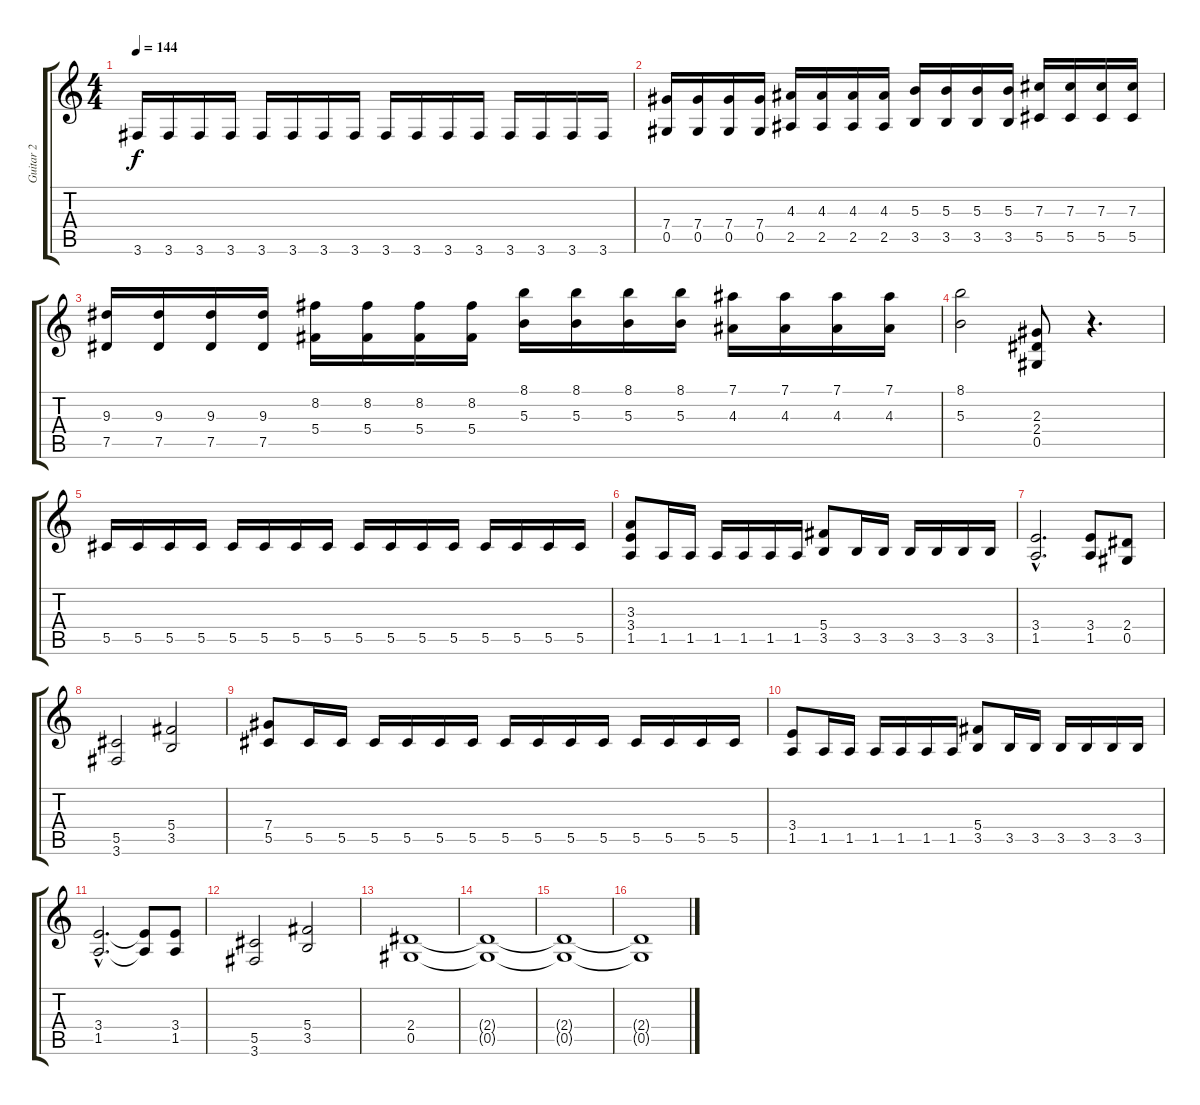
\track ("Guitar 2" "Guitar 2") {instrument distortionguitar}
\staff {score tabs}
\tuning (Eb4 Bb3 Gb3 Db3 Ab2 Eb2) {hide}
\ts (4 4)
\tempo 144
\clef g2
\ks c
3.6.16{dy f} 3.6.16 3.6.16 3.6.16 3.6.16 3.6.16 3.6.16 3.6.16 3.6.16 3.6.16 3.6.16 3.6.16 3.6.16 3.6.16 3.6.16 3.6.16 |
(7.4 0.5).16 (7.4 0.5).16 (7.4 0.5).16 (7.4 0.5).16 (4.3 2.5).16 (4.3 2.5).16 (4.3 2.5).16 (4.3 2.5).16 (5.3 3.5).16 (5.3 3.5).16 (5.3 3.5).16 (5.3 3.5).16 (7.3 5.5).16 (7.3 5.5).16 (7.3 5.5).16 (7.3 5.5).16 |
(9.3 7.5).16 (9.3 7.5).16 (9.3 7.5).16 (9.3 7.5).16 (8.2 5.4).16 (8.2 5.4).16 (8.2 5.4).16 (8.2 5.4).16 (8.1 5.3).16 (8.1 5.3).16 (8.1 5.3).16 (8.1 5.3).16 (7.1 4.3).16 (7.1 4.3).16 (7.1 4.3).16 (7.1 4.3).16 |
(8.1 5.3).2 (2.3 2.4 0.5).8 r.4{d} |
5.5.16 5.5.16 5.5.16 5.5.16 5.5.16 5.5.16 5.5.16 5.5.16 5.5.16 5.5.16 5.5.16 5.5.16 5.5.16 5.5.16 5.5.16 5.5.16 |
(3.3 3.4 1.5).8 1.5.16 1.5.16 1.5.16 1.5.16 1.5.16 1.5.16 (5.4 3.5).8 3.5.16 3.5.16 3.5.16 3.5.16 3.5.16 3.5.16 |
(3.4{hac} 1.5{hac}).2{d} (3.4 1.5).8 (2.4 0.5).8 |
(5.5 3.6).2 (5.4 3.5).2 |
(7.4 5.5).8 5.5.16 5.5.16 5.5.16 5.5.16 5.5.16 5.5.16 5.5.16 5.5.16 5.5.16 5.5.16 5.5.16 5.5.16 5.5.16 5.5.16 |
(3.4 1.5).8 1.5.16 1.5.16 1.5.16 1.5.16 1.5.16 1.5.16 (5.4 3.5).8 3.5.16 3.5.16 3.5.16 3.5.16 3.5.16 3.5.16 |
(3.4{hac} 1.5{hac}).2{d} (3.4{t} 1.5{t}).8 (3.4 1.5).8 |
(5.5 3.6).2 (5.4 3.5).2 |
(2.4 0.5).1 |
(2.4{t} 0.5{t}).1 |
(2.4{t} 0.5{t}).1 |
(2.4{t} 0.5{t}).1
